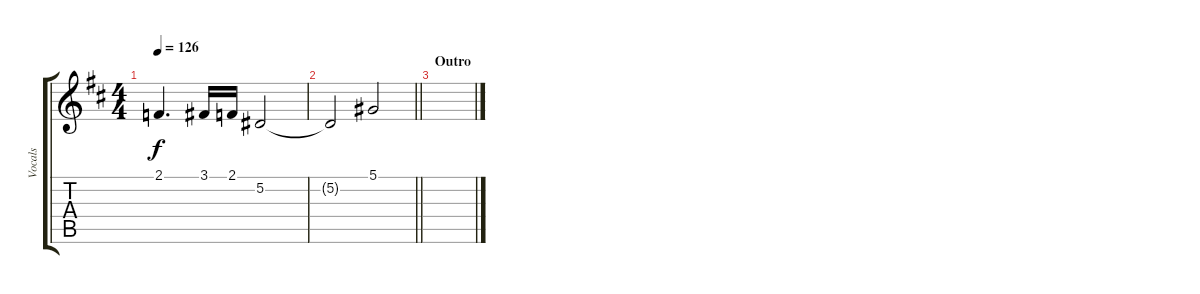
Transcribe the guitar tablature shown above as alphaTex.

\track ("Vocals" "Vocals") {instrument lead2sawtooth}
\staff {score tabs}
\tuning (Eb4 Bb3 Gb3 Db3 Ab2 Eb2) {hide}
\ts (4 4)
\tempo 126
\clef g2
\ks d
2.1{t}.4{d dy f} 3.1.16 2.1.16 5.2.2 |
\barLineRight lightlight
5.2{t}.2 5.1.2 |
\section ("" "Outro")
